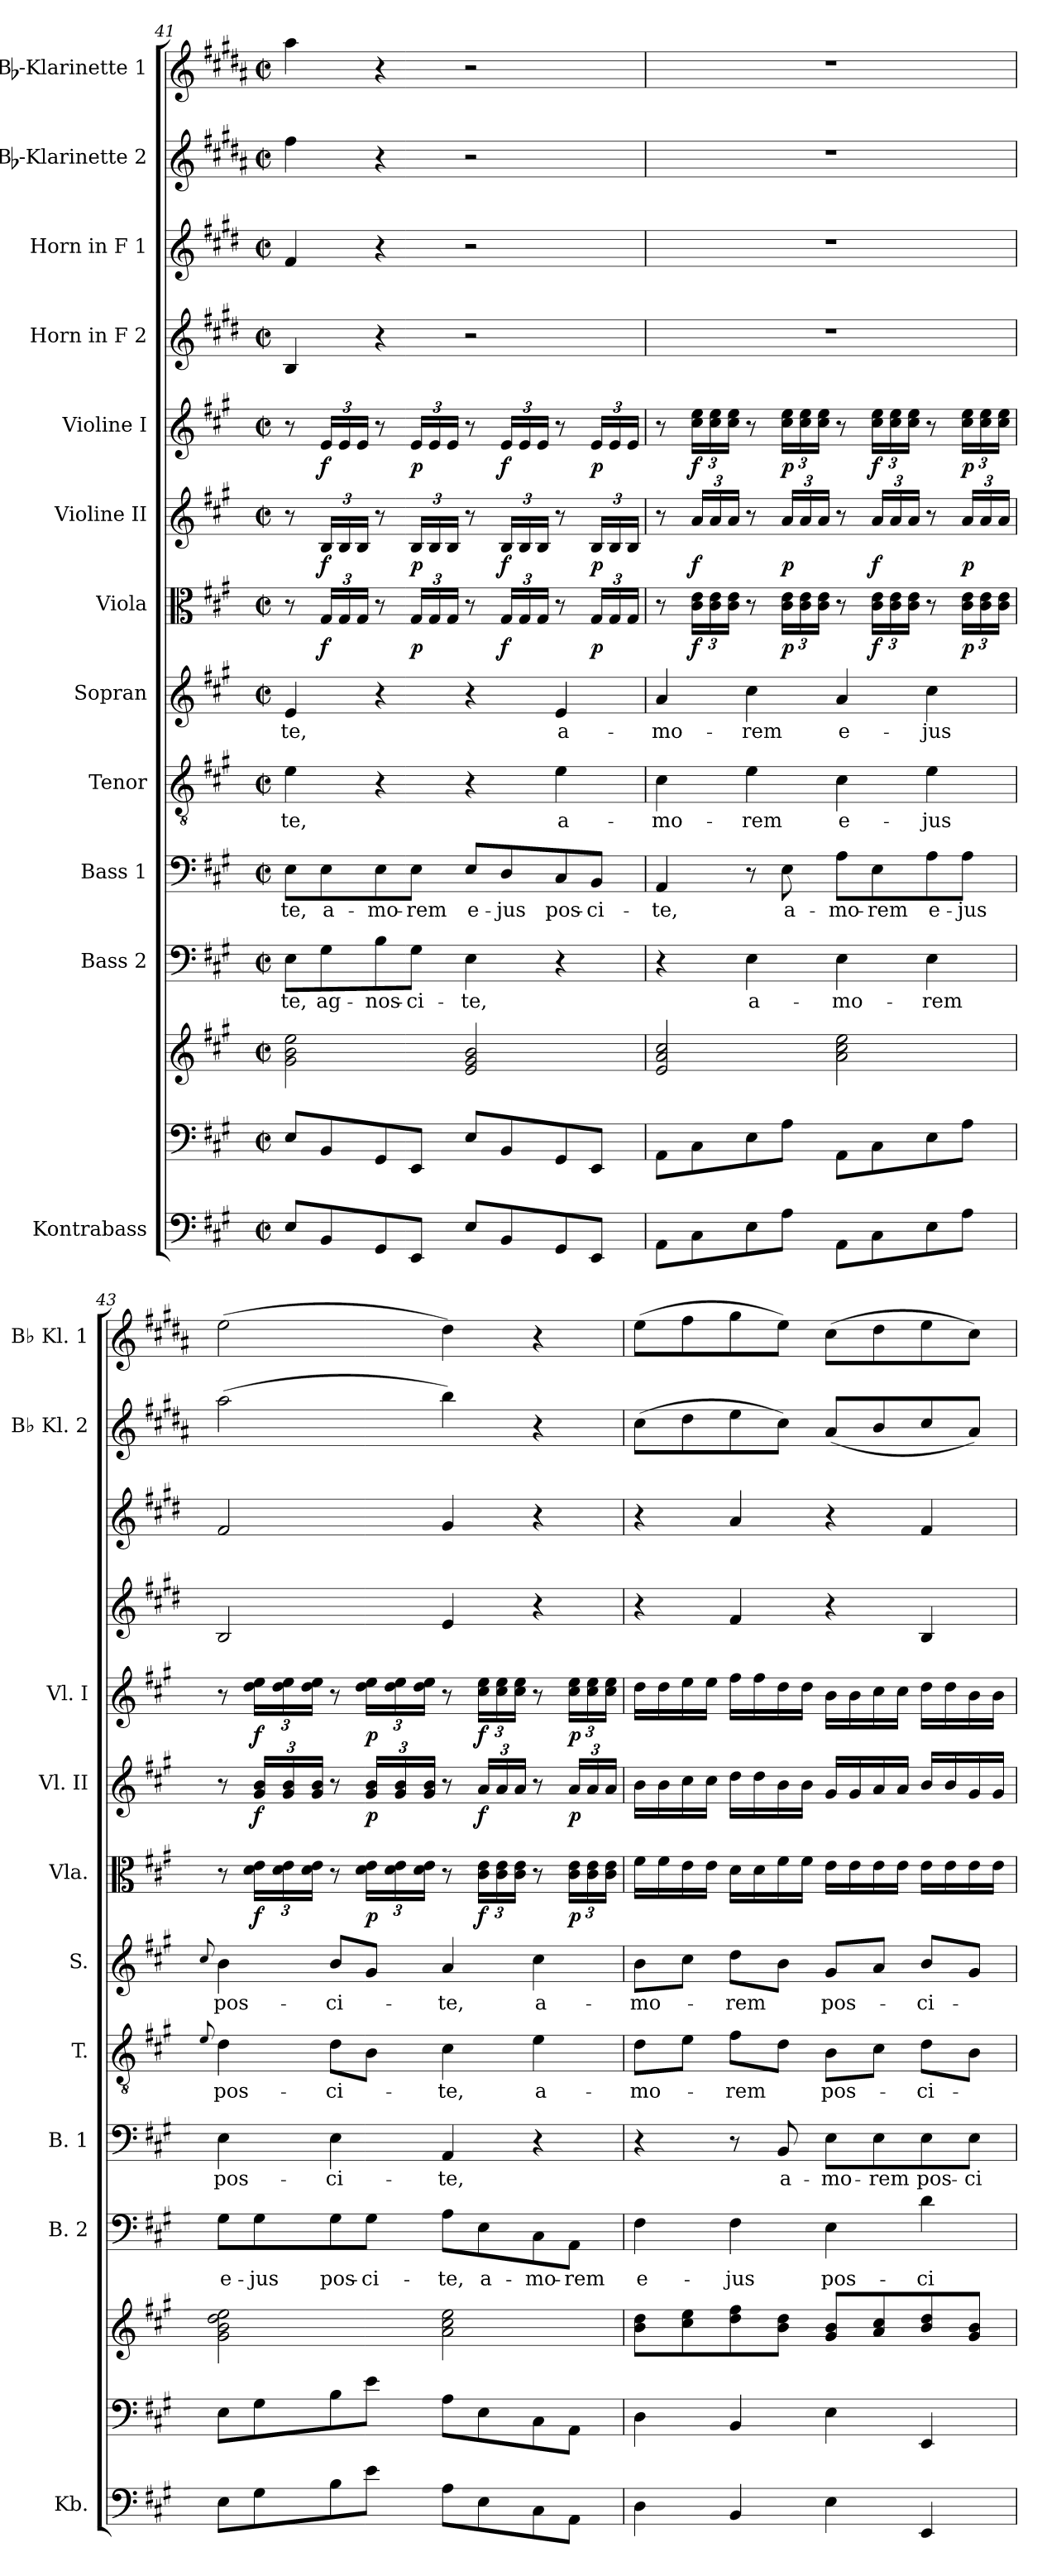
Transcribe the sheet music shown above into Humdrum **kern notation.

**kern	**kern	**kern	**kern	**text	**kern	**text	**kern	**text	**kern	**text	**kern	**dynam	**kern	**dynam	**kern	**dynam	**kern	**kern	**kern	**kern
*part13	*part12	*part12	*part11	*part11	*part10	*part10	*part9	*part9	*part8	*part8	*part7	*part7	*part6	*part6	*part5	*part5	*part4	*part3	*part2	*part1
*staff14	*staff13	*staff12	*staff11	*staff11	*staff10	*staff10	*staff9	*staff9	*staff8	*staff8	*staff7	*staff7	*staff6	*staff6	*staff5	*staff5	*staff4	*staff3	*staff2	*staff1
*I"Kontrabass	*	*	*I"Bass 2	*	*I"Bass 1	*	*I"Tenor	*	*I"Sopran	*	*I"Viola	*	*I"Violine II	*	*I"Violine I	*	*I"Horn in F 2	*I"Horn in F 1	*I"Bb-Klarinette 2	*I"Bb-Klarinette 1
*I'Kb.	*	*	*I'B. 2	*	*I'B. 1	*	*I'T.	*	*I'S.	*	*I'Vla.	*	*I'Vl. II	*	*I'Vl. I	*	*	*	*I'Bb Kl. 2	*I'Bb Kl. 1
!!LO:PB:g=z
*clefF4	*clefF4	*clefG2	*clefF4	*	*clefF4	*	*clefGv2	*	*clefG2	*	*clefC3	*	*clefG2	*	*clefG2	*	*clefG2	*clefG2	*clefG2	*clefG2
*ITrd7c12	*	*	*	*	*	*	*	*	*	*	*	*	*	*	*	*	*ITrd4c7	*ITrd4c7	*ITrd1c2	*ITrd1c2
*k[f#c#g#]	*k[f#c#g#]	*k[f#c#g#]	*k[f#c#g#]	*	*k[f#c#g#]	*	*k[f#c#g#]	*	*k[f#c#g#]	*	*k[f#c#g#]	*	*k[f#c#g#]	*	*k[f#c#g#]	*	*k[f#c#g#]	*k[f#c#g#]	*k[f#c#g#]	*k[f#c#g#]
*A:	*A:	*A:	*A:	*	*A:	*	*A:	*	*A:	*	*A:	*	*A:	*	*A:	*	*A:	*A:	*A:	*A:
*M2/2	*M2/2	*M2/2	*M2/2	*	*M2/2	*	*M2/2	*	*M2/2	*	*M2/2	*	*M2/2	*	*M2/2	*	*M2/2	*M2/2	*M2/2	*M2/2
*met(c|)	*met(c|)	*met(c|)	*met(c|)	*	*met(c|)	*	*met(c|)	*	*met(c|)	*	*met(c|)	*	*met(c|)	*	*met(c|)	*	*met(c|)	*met(c|)	*met(c|)	*met(c|)
=41	=41	=41	=41	=41	=41	=41	=41	=41	=41	=41	=41	=41	=41	=41	=41	=41	=41	=41	=41	=41
!	!	!	!	!LO:LY:b	!	!LO:LY:b	!	!LO:LY:b	!	!LO:LY:b	!	!	!	!	!	!	!	!	!	!
8EE/L	8E/L	2g#\ 2b\ 2ee\	8E\L	-te,	8E\L	-te,	4e\	-te,	4e/	-te,	8r	.	8r	.	8r	.	4E/	4B/	4ee\	4gg#\
!	!	!	!	!LO:LY:b	!	!LO:LY:b	!	!	!	!	!	!LO:DY:b	!	!LO:DY:b	!	!LO:DY:b	!	!	!	!
8BBB/	8BB/	.	8G#\	ag-	8E\	a-	.	.	.	.	24G#/LL	f	24B/LL	f	24e/LL	f	.	.	.	.
.	.	.	.	.	.	.	.	.	.	.	24G#/	.	24B/	.	24e/	.	.	.	.	.
.	.	.	.	.	.	.	.	.	.	.	24G#/JJ	.	24B/JJ	.	24e/JJ	.	.	.	.	.
!	!	!	!	!LO:LY:b	!	!LO:LY:b	!	!	!	!	!	!	!	!	!	!	!	!	!	!
8GGG#/	8GG#/	.	8B\	-nos-	8E\	-mo-	4r	.	4r	.	8r	.	8r	.	8r	.	4r	4r	4r	4r
!	!	!	!	!LO:LY:b	!	!LO:LY:b	!	!	!	!	!	!LO:DY:b	!	!LO:DY:b	!	!LO:DY:b	!	!	!	!
8EEE/J	8EE/J	.	8G#\J	-ci-	8E\J	-rem	.	.	.	.	24G#/LL	p	24B/LL	p	24e/LL	p	.	.	.	.
.	.	.	.	.	.	.	.	.	.	.	24G#/	.	24B/	.	24e/	.	.	.	.	.
.	.	.	.	.	.	.	.	.	.	.	24G#/JJ	.	24B/JJ	.	24e/JJ	.	.	.	.	.
!	!	!	!	!LO:LY:b	!	!LO:LY:b	!	!	!	!	!	!	!	!	!	!	!	!	!	!
8EE/L	8E/L	2e/ 2g#/ 2b/	4E\	-te,	8E/L	e-	4r	.	4r	.	8r	.	8r	.	8r	.	2r	2r	2r	2r
!	!	!	!	!	!	!LO:LY:b	!	!	!	!	!	!LO:DY:b	!	!LO:DY:b	!	!LO:DY:b	!	!	!	!
8BBB/	8BB/	.	.	.	8D/	-jus	.	.	.	.	24G#/LL	f	24B/LL	f	24e/LL	f	.	.	.	.
.	.	.	.	.	.	.	.	.	.	.	24G#/	.	24B/	.	24e/	.	.	.	.	.
.	.	.	.	.	.	.	.	.	.	.	24G#/JJ	.	24B/JJ	.	24e/JJ	.	.	.	.	.
!	!	!	!	!	!	!LO:LY:b	!	!LO:LY:b	!	!LO:LY:b	!	!	!	!	!	!	!	!	!	!
8GGG#/	8GG#/	.	4r	.	8C#/	pos-	4e\	a-	4e/	a-	8r	.	8r	.	8r	.	.	.	.	.
!	!	!	!	!	!	!LO:LY:b	!	!	!	!	!	!LO:DY:b	!	!LO:DY:b	!	!LO:DY:b	!	!	!	!
8EEE/J	8EE/J	.	.	.	8BB/J	-ci-	.	.	.	.	24G#/LL	p	24B/LL	p	24e/LL	p	.	.	.	.
.	.	.	.	.	.	.	.	.	.	.	24G#/	.	24B/	.	24e/	.	.	.	.	.
.	.	.	.	.	.	.	.	.	.	.	24G#/JJ	.	24B/JJ	.	24e/JJ	.	.	.	.	.
=42	=42	=42	=42	=42	=42	=42	=42	=42	=42	=42	=42	=42	=42	=42	=42	=42	=42	=42	=42	=42
!	!	!	!	!	!	!LO:LY:b	!	!LO:LY:b	!	!LO:LY:b	!	!	!	!	!	!	!	!	!	!
8AAA\L	8AA\L	2e/ 2a/ 2cc#/	4r	.	4AA/	-te,	4c#\	-mo-	4a/	-mo-	8r	.	8r	.	8r	.	1r	1r	1r	1r
!	!	!	!	!	!	!	!	!	!	!	!	!LO:DY:b	!	!LO:DY:b	!	!LO:DY:b	!	!	!	!
8CC#\	8C#\	.	.	.	.	.	.	.	.	.	24c#\ 24e\LL	f	24a/LL	f	24cc#\ 24ee\LL	f	.	.	.	.
.	.	.	.	.	.	.	.	.	.	.	24c#\ 24e\	.	24a/	.	24cc#\ 24ee\	.	.	.	.	.
.	.	.	.	.	.	.	.	.	.	.	24c#\ 24e\JJ	.	24a/JJ	.	24cc#\ 24ee\JJ	.	.	.	.	.
!	!	!	!	!LO:LY:b	!	!	!	!LO:LY:b	!	!LO:LY:b	!	!	!	!	!	!	!	!	!	!
8EE\	8E\	.	4E\	a-	8r	.	4e\	-rem	4cc#\	-rem	8r	.	8r	.	8r	.	.	.	.	.
!	!	!	!	!	!	!LO:LY:b	!	!	!	!	!	!LO:DY:b	!	!LO:DY:b	!	!LO:DY:b	!	!	!	!
8AA\J	8A\J	.	.	.	8E\	a-	.	.	.	.	24c#\ 24e\LL	p	24a/LL	p	24cc#\ 24ee\LL	p	.	.	.	.
.	.	.	.	.	.	.	.	.	.	.	24c#\ 24e\	.	24a/	.	24cc#\ 24ee\	.	.	.	.	.
.	.	.	.	.	.	.	.	.	.	.	24c#\ 24e\JJ	.	24a/JJ	.	24cc#\ 24ee\JJ	.	.	.	.	.
!	!	!	!	!LO:LY:b	!	!LO:LY:b	!	!LO:LY:b	!	!LO:LY:b	!	!	!	!	!	!	!	!	!	!
8AAA\L	8AA\L	2a\ 2cc#\ 2ee\	4E\	-mo-	8A\L	-mo-	4c#\	e-	4a/	e-	8r	.	8r	.	8r	.	.	.	.	.
!	!	!	!	!	!	!LO:LY:b	!	!	!	!	!	!LO:DY:b	!	!LO:DY:b	!	!LO:DY:b	!	!	!	!
8CC#\	8C#\	.	.	.	8E\	-rem	.	.	.	.	24c#\ 24e\LL	f	24a/LL	f	24cc#\ 24ee\LL	f	.	.	.	.
.	.	.	.	.	.	.	.	.	.	.	24c#\ 24e\	.	24a/	.	24cc#\ 24ee\	.	.	.	.	.
.	.	.	.	.	.	.	.	.	.	.	24c#\ 24e\JJ	.	24a/JJ	.	24cc#\ 24ee\JJ	.	.	.	.	.
!	!	!	!	!LO:LY:b	!	!LO:LY:b	!	!LO:LY:b	!	!LO:LY:b	!	!	!	!	!	!	!	!	!	!
8EE\	8E\	.	4E\	-rem	8A\	e-	4e\	-jus	4cc#\	-jus	8r	.	8r	.	8r	.	.	.	.	.
!	!	!	!	!	!	!LO:LY:b	!	!	!	!	!	!LO:DY:b	!	!LO:DY:b	!	!LO:DY:b	!	!	!	!
8AA\J	8A\J	.	.	.	8A\J	-jus	.	.	.	.	24c#\ 24e\LL	p	24a/LL	p	24cc#\ 24ee\LL	p	.	.	.	.
.	.	.	.	.	.	.	.	.	.	.	24c#\ 24e\	.	24a/	.	24cc#\ 24ee\	.	.	.	.	.
.	.	.	.	.	.	.	.	.	.	.	24c#\ 24e\JJ	.	24a/JJ	.	24cc#\ 24ee\JJ	.	.	.	.	.
=43	=43	=43	=43	=43	=43	=43	=43	=43	=43	=43	=43	=43	=43	=43	=43	=43	=43	=43	=43	=43
.	.	.	.	.	.	.	8qqe/	.	8qqcc#/	.	.	.	.	.	.	.	.	.	.	.
!	!	!	!	!LO:LY:b	!	!LO:LY:b	!	!LO:LY:b	!	!LO:LY:b	!	!	!	!	!	!	!	!	!	!
8EE\L	8E\L	2g#\ 2b\ 2dd\ 2ee\	8G#\L	e-	4E\	pos-	4d\	pos-	4b\	pos-	8r	.	8r	.	8r	.	2E/	2B/	(>2gg#\	(>2dd\
!	!	!	!	!LO:LY:b	!	!	!	!	!	!	!	!LO:DY:b	!	!LO:DY:b	!	!LO:DY:b	!	!	!	!
8GG#\	8G#\	.	8G#\	-jus	.	.	.	.	.	.	24d\ 24e\LL	f	24g#/ 24b/LL	f	24dd\ 24ee\LL	f	.	.	.	.
.	.	.	.	.	.	.	.	.	.	.	24d\ 24e\	.	24g#/ 24b/	.	24dd\ 24ee\	.	.	.	.	.
.	.	.	.	.	.	.	.	.	.	.	24d\ 24e\JJ	.	24g#/ 24b/JJ	.	24dd\ 24ee\JJ	.	.	.	.	.
!	!	!	!	!LO:LY:b	!	!LO:LY:b	!	!LO:LY:b	!	!LO:LY:b	!	!	!	!	!	!	!	!	!	!
8BB\	8B\	.	8G#\	pos-	4E\	-ci-	8d\L	-ci-	8b/L	-ci-	8r	.	8r	.	8r	.	.	.	.	.
!	!	!	!	!LO:LY:b	!	!	!	!	!	!	!	!LO:DY:b	!	!LO:DY:b	!	!LO:DY:b	!	!	!	!
8E\J	8e\J	.	8G#\J	-ci-	.	.	8B\J	.	8g#/J	.	24d\ 24e\LL	p	24g#/ 24b/LL	p	24dd\ 24ee\LL	p	.	.	.	.
.	.	.	.	.	.	.	.	.	.	.	24d\ 24e\	.	24g#/ 24b/	.	24dd\ 24ee\	.	.	.	.	.
.	.	.	.	.	.	.	.	.	.	.	24d\ 24e\JJ	.	24g#/ 24b/JJ	.	24dd\ 24ee\JJ	.	.	.	.	.
!	!	!	!	!LO:LY:b	!	!LO:LY:b	!	!LO:LY:b	!	!LO:LY:b	!	!	!	!	!	!	!	!	!	!
8AA\L	8A\L	2a\ 2cc#\ 2ee\	8A\L	-te,	4AA/	-te,	4c#\	-te,	4a/	-te,	8r	.	8r	.	8r	.	4A/	4c#/	4aa\)	4cc#\)
!	!	!	!	!LO:LY:b	!	!	!	!	!	!	!	!LO:DY:b	!	!LO:DY:b	!	!LO:DY:b	!	!	!	!
8EE\	8E\	.	8E\	a-	.	.	.	.	.	.	24c#\ 24e\LL	f	24a/LL	f	24cc#\ 24ee\LL	f	.	.	.	.
.	.	.	.	.	.	.	.	.	.	.	24c#\ 24e\	.	24a/	.	24cc#\ 24ee\	.	.	.	.	.
.	.	.	.	.	.	.	.	.	.	.	24c#\ 24e\JJ	.	24a/JJ	.	24cc#\ 24ee\JJ	.	.	.	.	.
!	!	!	!	!LO:LY:b	!	!	!	!LO:LY:b	!	!LO:LY:b	!	!	!	!	!	!	!	!	!	!
8CC#\	8C#\	.	8C#\	-mo-	4r	.	4e\	a-	4cc#\	a-	8r	.	8r	.	8r	.	4r	4r	4r	4r
!	!	!	!	!LO:LY:b	!	!	!	!	!	!	!	!LO:DY:b	!	!LO:DY:b	!	!LO:DY:b	!	!	!	!
8AAA\J	8AA\J	.	8AA\J	-rem	.	.	.	.	.	.	24c#\ 24e\LL	p	24a/LL	p	24cc#\ 24ee\LL	p	.	.	.	.
.	.	.	.	.	.	.	.	.	.	.	24c#\ 24e\	.	24a/	.	24cc#\ 24ee\	.	.	.	.	.
.	.	.	.	.	.	.	.	.	.	.	24c#\ 24e\JJ	.	24a/JJ	.	24cc#\ 24ee\JJ	.	.	.	.	.
!!LO:PB:g=z
=44	=44	=44	=44	=44	=44	=44	=44	=44	=44	=44	=44	=44	=44	=44	=44	=44	=44	=44	=44	=44
!	!	!	!	!LO:LY:b	!	!	!	!LO:LY:b	!	!LO:LY:b	!	!	!	!	!	!	!	!	!	!
4DD\	4D\	8b\ 8dd\L	4F#\	e-	4r	.	8d\L	-mo-	8b\L	-mo-	16f#\LL	.	16b\LL	.	16dd\LL	.	4r	4r	(>8b\L	(>8dd\L
.	.	.	.	.	.	.	.	.	.	.	16f#\	.	16b\	.	16dd\	.	.	.	.	.
.	.	8cc#\ 8ee\	.	.	.	.	8e\J	.	8cc#\J	.	16e\	.	16cc#\	.	16ee\	.	.	.	8cc#\	8ee\
.	.	.	.	.	.	.	.	.	.	.	16e\JJ	.	16cc#\JJ	.	16ee\JJ	.	.	.	.	.
!	!	!	!	!LO:LY:b	!	!	!	!LO:LY:b	!	!LO:LY:b	!	!	!	!	!	!	!	!	!	!
4BBB/	4BB/	8dd\ 8ff#\	4F#\	-jus	8r	.	8f#\L	-rem	8dd\L	-rem	16d\LL	.	16dd\LL	.	16ff#\LL	.	4B/	4d/	8dd\	8ff#\
.	.	.	.	.	.	.	.	.	.	.	16d\	.	16dd\	.	16ff#\	.	.	.	.	.
!	!	!	!	!	!	!LO:LY:b	!	!	!	!	!	!	!	!	!	!	!	!	!	!
.	.	8b\ 8dd\J	.	.	8BB/	a-	8d\J	.	8b\J	.	16f#\	.	16b\	.	16dd\	.	.	.	8b\J)	8dd\J)
.	.	.	.	.	.	.	.	.	.	.	16f#\JJ	.	16b\JJ	.	16dd\JJ	.	.	.	.	.
!	!	!	!	!LO:LY:b	!	!LO:LY:b	!	!LO:LY:b	!	!LO:LY:b	!	!	!	!	!	!	!	!	!	!
4EE\	4E\	8g#/ 8b/L	4E\	pos-	8E\L	-mo-	8B\L	pos-	8g#/L	pos-	16e\LL	.	16g#/LL	.	16b\LL	.	4r	4r	(<8g#/L	(>8b\L
.	.	.	.	.	.	.	.	.	.	.	16e\	.	16g#/	.	16b\	.	.	.	.	.
!	!	!	!	!	!	!LO:LY:b	!	!	!	!	!	!	!	!	!	!	!	!	!	!
.	.	8a/ 8cc#/	.	.	8E\	-rem	8c#\J	.	8a/J	.	16e\	.	16a/	.	16cc#\	.	.	.	8a/	8cc#\
.	.	.	.	.	.	.	.	.	.	.	16e\JJ	.	16a/JJ	.	16cc#\JJ	.	.	.	.	.
!	!	!	!	!LO:LY:b	!	!LO:LY:b	!	!LO:LY:b	!	!LO:LY:b	!	!	!	!	!	!	!	!	!	!
4EEE/	4EE/	8b/ 8dd/	4d\	-ci-	8E\	pos-	8d\L	-ci-	8b/L	-ci-	16e\LL	.	16b/LL	.	16dd\LL	.	4E/	4B/	8b/	8dd\
.	.	.	.	.	.	.	.	.	.	.	16e\	.	16b/	.	16dd\	.	.	.	.	.
!	!	!	!	!	!	!LO:LY:b	!	!	!	!	!	!	!	!	!	!	!	!	!	!
.	.	8g#/ 8b/J	.	.	8E\J	-ci-	8B\J	.	8g#/J	.	16e\	.	16g#/	.	16b\	.	.	.	8g#/J)	8b\J)
.	.	.	.	.	.	.	.	.	.	.	16e\JJ	.	16g#/JJ	.	16b\JJ	.	.	.	.	.
=	=	=	=	=	=	=	=	=	=	=	=	=	=	=	=	=	=	=	=	=
*-	*-	*-	*-	*-	*-	*-	*-	*-	*-	*-	*-	*-	*-	*-	*-	*-	*-	*-	*-	*-
